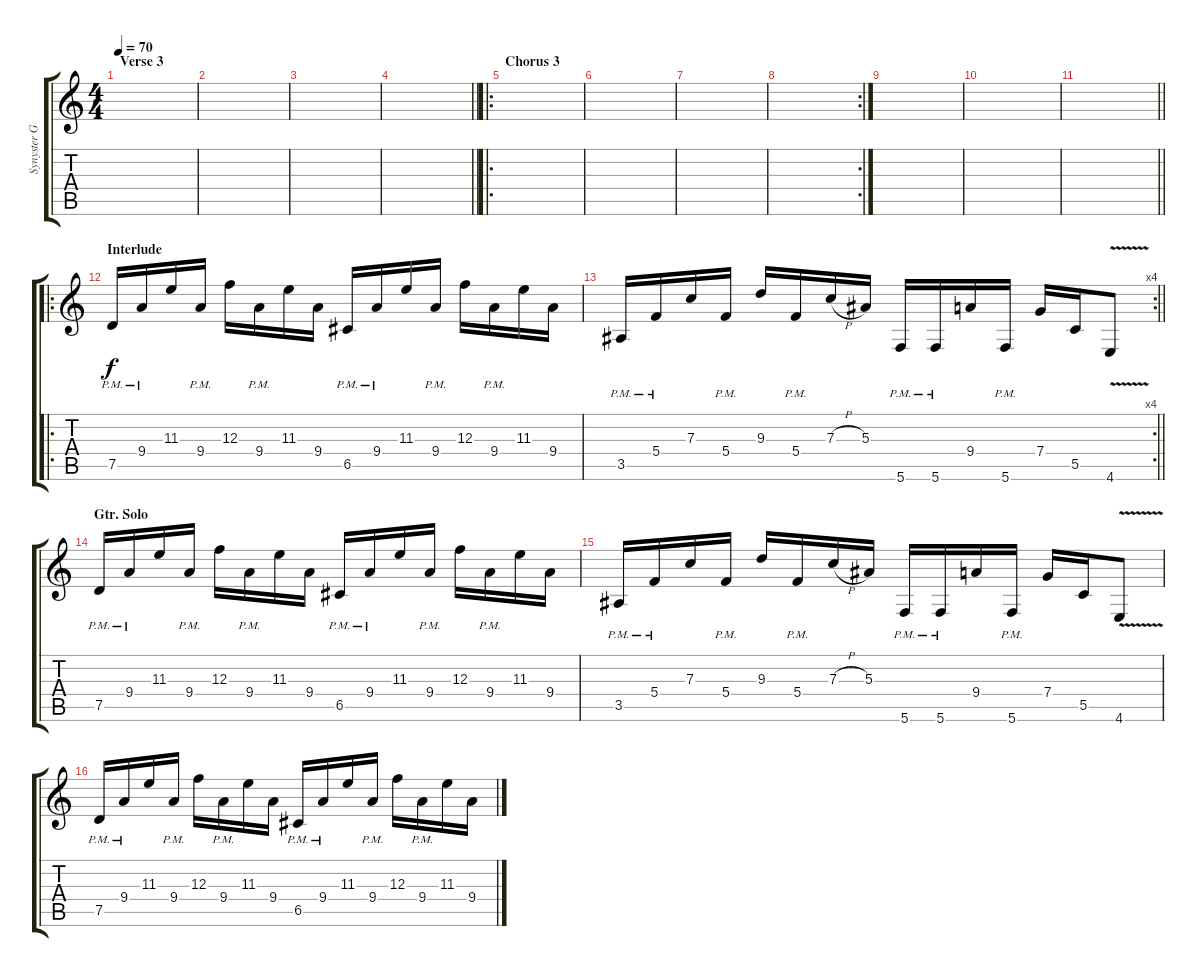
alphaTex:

\track ("Synyster Gates | Gtr. 1 - Drop C" "Synyster G") {instrument distortionguitar}
\staff {score tabs}
\tuning (D4 A3 F3 C3 G2 C2) {hide}
\ts (4 4)
\section ("" "Verse 3")
\tempo 70
\clef g2
\ks c
|
|
|
\barLineRight lightlight
|
\ro
\section ("" "Chorus 3")
|
|
|
\rc 2
|
|
|
\barLineRight lightlight
|
\ro
\section ("" "Interlude")
7.5{pm}.16 9.4{pm}.16 11.3.16 9.4{pm}.16 12.3.16 9.4{pm}.16 11.3.16 9.4.16 6.5{pm}.16 9.4{pm}.16 11.3.16 9.4{pm}.16 12.3.16 9.4{pm}.16 11.3.16 9.4.16 |
\rc 4
\barLineRight lightlight
3.5{pm}.16 5.4{pm}.16 7.3.16 5.4{pm}.16 9.3.16 5.4{pm}.16 7.3{h}.16 5.3.16 5.6{pm}.16 5.6{pm}.16 9.4.16 5.6{pm}.16 7.4.16 5.5.16 4.6{v}.8 |
\section ("" "Gtr. Solo")
7.5{pm}.16 9.4{pm}.16 11.3.16 9.4{pm}.16 12.3.16 9.4{pm}.16 11.3.16 9.4.16 6.5{pm}.16 9.4{pm}.16 11.3.16 9.4{pm}.16 12.3.16 9.4{pm}.16 11.3.16 9.4.16 |
3.5{pm}.16 5.4{pm}.16 7.3.16 5.4{pm}.16 9.3.16 5.4{pm}.16 7.3{h}.16 5.3.16 5.6{pm}.16 5.6{pm}.16 9.4.16 5.6{pm}.16 7.4.16 5.5.16 4.6{v}.8 |
7.5{pm}.16 9.4{pm}.16 11.3.16 9.4{pm}.16 12.3.16 9.4{pm}.16 11.3.16 9.4.16 6.5{pm}.16 9.4{pm}.16 11.3.16 9.4{pm}.16 12.3.16 9.4{pm}.16 11.3.16 9.4.16
